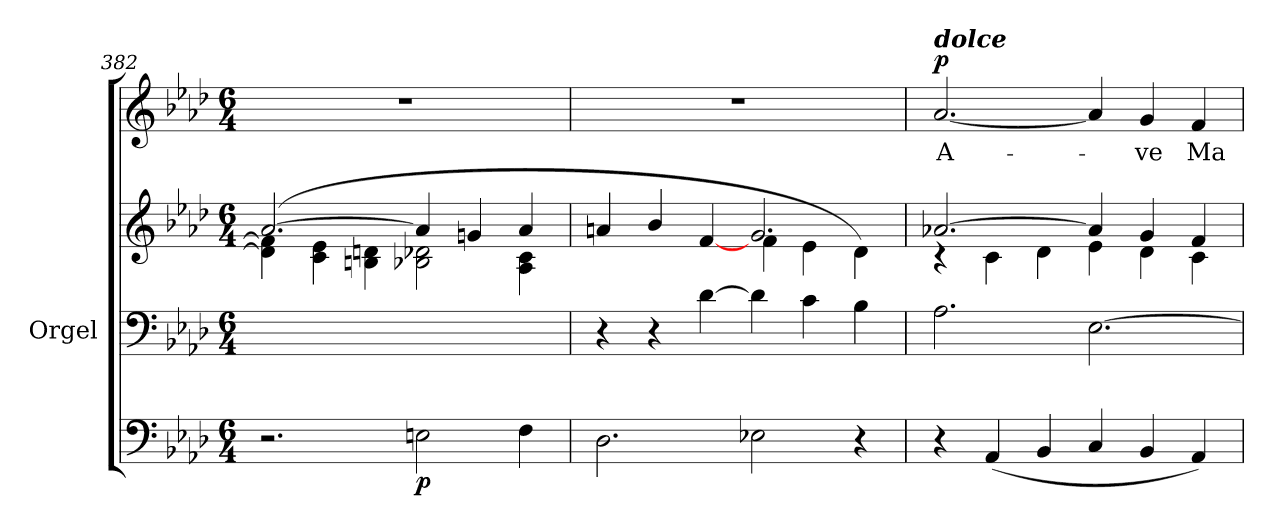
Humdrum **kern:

**kern	**dynam	**kern	**kern	**kern	**text	**dynam
*part3	*part3	*part2	*part2	*part1	*part1	*part1
*staff4	*staff4	*staff3	*staff2	*staff1	*staff1	*staff1
*	*	*I"Orgel	*	*	*	*
*	*	*I'Org.	*	*	*	*
*clefF4	*	*clefF4	*clefG2	*clefG2	*	*
*k[b-e-a-d-]	*	*k[b-e-a-d-]	*k[b-e-a-d-]	*k[b-e-a-d-]	*	*
*A-:	*	*A-:	*A-:	*A-:	*	*
*M6/4	*	*M6/4	*M6/4	*M6/4	*	*
=382	=382	=382	=382	=382	=382	=382
*	*	*	*^	*	*	*
2.r	.	1.ryy	([>2.a-/	4d-\] 4f\]	1.r	.	.
.	.	.	.	4c\ 4e-\	.	.	.
.	.	.	.	4Bn\ 4dn\	.	.	.
!	!LO:DY:b	!	!	!	!	!	!
2En\	p	.	4a-/]	2B-X\ 2d-X\	.	.	.
.	.	.	4gn/	.	.	.	.
4F\	.	.	4a-/	4A-\ 4c\	.	.	.
=383	=383	=383	=383	=383	=383	=383	=383
2.D-\	.	4r	4an/	2.ryy	1.r	.	.
.	.	4r	4b-/	.	.	.	.
.	.	[4d-\	[>4f/	.	.	.	.
2E-X\	.	4d-\]	2.g/	4f\	.	.	.
.	.	4c\	.	4e-\	.	.	.
4r	.	4B-\	.	4d-\)	.	.	.
!!LO:LB:g=z
=384	=384	=384	=384	=384	=384	=384	=384
!	!	!	!	!	!LO:TX:a:Bi:t=dolce	!	!
!	!	!	!	!	!	!LO:LY:b	!LO:DY:a
4r	.	2.A-\	[>2.a-X/	4rB	[2.a-/	A-	p
(<4AA-/	.	.	.	4c\	.	.	.
4BB-/	.	.	.	4d-\	.	.	.
4C/	.	[2.E-\	4a-/]	4e-\	4a-/]	.	.
!	!	!	!	!	!	!LO:LY:b	!
4BB-/	.	.	4g/	4d-\	4g/	-ve	.
!	!	!	!	!	!	!LO:LY:b	!
4AA-/)	.	.	4f/	4c\	4f/	Ma-	.
*	*	*	*v	*v	*	*	*
=	=	=	=	=	=	=
*-	*-	*-	*-	*-	*-	*-
